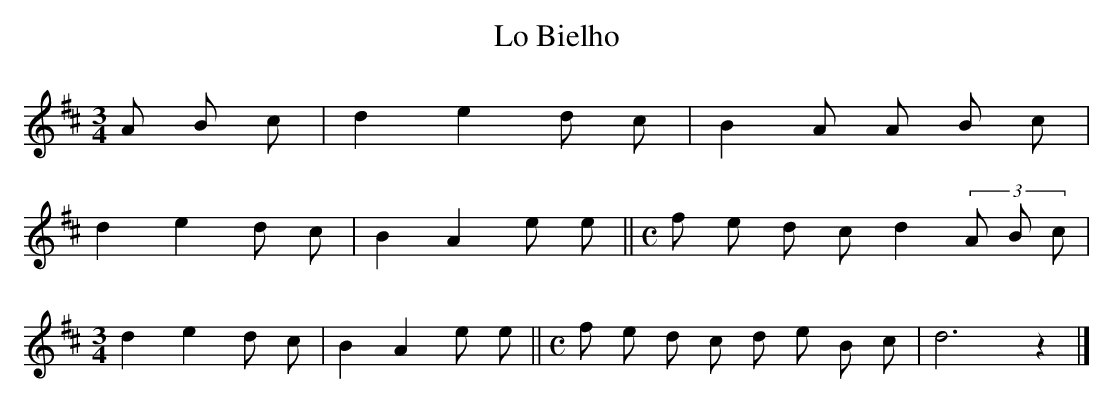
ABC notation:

X:1
T:Lo Bielho
M:3/4
L:1/8
K:D
A B c | d2e2 d c | B2 A A B c |
d2 e2 d c | B2 A2 e e ||[M:C]f e d c d2 (3A B c |
[M:3/4]d2 e2 d c | B2 A2 e e ||[M:C]f e d c d e B c | d6 z2 |]
